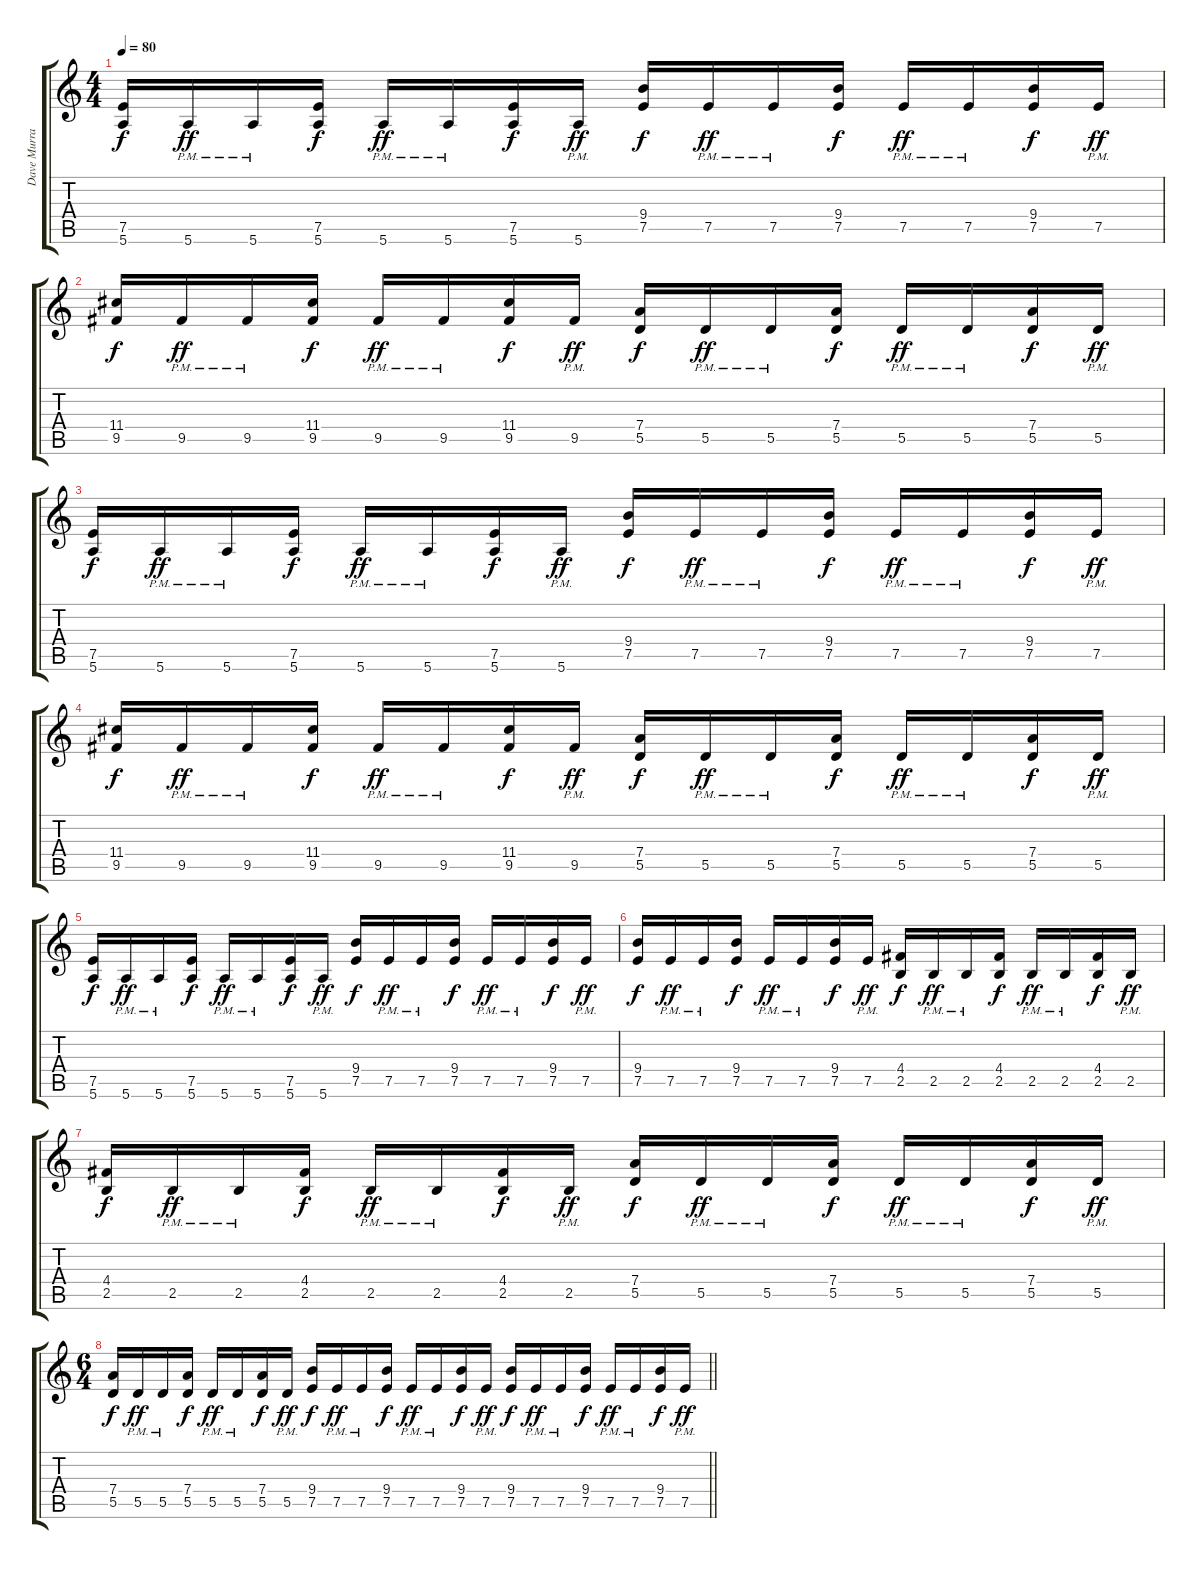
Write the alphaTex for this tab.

\track ("Dave Murray" "Dave Murra") {instrument distortionguitar}
\staff {score tabs}
\tuning (E4 B3 G3 D3 A2 E2) {hide}
\ts (4 4)
\tempo 80
\clef g2
\ks c
(7.5 5.6).16{dy f} 5.6{pm}.16{dy ff} 5.6{pm}.16 (7.5 5.6).16{dy f} 5.6{pm}.16{dy ff} 5.6{pm}.16 (7.5 5.6).16{dy f} 5.6{pm}.16{dy ff} (9.4 7.5).16{dy f} 7.5{pm}.16{dy ff} 7.5{pm}.16 (9.4 7.5).16{dy f} 7.5{pm}.16{dy ff} 7.5{pm}.16 (9.4 7.5).16{dy f} 7.5{pm}.16{dy ff} |
(11.4 9.5).16{dy f} 9.5{pm}.16{dy ff} 9.5{pm}.16 (11.4 9.5).16{dy f} 9.5{pm}.16{dy ff} 9.5{pm}.16 (11.4 9.5).16{dy f} 9.5{pm}.16{dy ff} (7.4 5.5).16{dy f} 5.5{pm}.16{dy ff} 5.5{pm}.16 (7.4 5.5).16{dy f} 5.5{pm}.16{dy ff} 5.5{pm}.16 (7.4 5.5).16{dy f} 5.5{pm}.16{dy ff} |
(7.5 5.6).16{dy f} 5.6{pm}.16{dy ff} 5.6{pm}.16 (7.5 5.6).16{dy f} 5.6{pm}.16{dy ff} 5.6{pm}.16 (7.5 5.6).16{dy f} 5.6{pm}.16{dy ff} (9.4 7.5).16{dy f} 7.5{pm}.16{dy ff} 7.5{pm}.16 (9.4 7.5).16{dy f} 7.5{pm}.16{dy ff} 7.5{pm}.16 (9.4 7.5).16{dy f} 7.5{pm}.16{dy ff} |
(11.4 9.5).16{dy f} 9.5{pm}.16{dy ff} 9.5{pm}.16 (11.4 9.5).16{dy f} 9.5{pm}.16{dy ff} 9.5{pm}.16 (11.4 9.5).16{dy f} 9.5{pm}.16{dy ff} (7.4 5.5).16{dy f} 5.5{pm}.16{dy ff} 5.5{pm}.16 (7.4 5.5).16{dy f} 5.5{pm}.16{dy ff} 5.5{pm}.16 (7.4 5.5).16{dy f} 5.5{pm}.16{dy ff} |
(7.5 5.6).16{dy f} 5.6{pm}.16{dy ff} 5.6{pm}.16 (7.5 5.6).16{dy f} 5.6{pm}.16{dy ff} 5.6{pm}.16 (7.5 5.6).16{dy f} 5.6{pm}.16{dy ff} (9.4 7.5).16{dy f} 7.5{pm}.16{dy ff} 7.5{pm}.16 (9.4 7.5).16{dy f} 7.5{pm}.16{dy ff} 7.5{pm}.16 (9.4 7.5).16{dy f} 7.5{pm}.16{dy ff} |
(9.4 7.5).16{dy f} 7.5{pm}.16{dy ff} 7.5{pm}.16 (9.4 7.5).16{dy f} 7.5{pm}.16{dy ff} 7.5{pm}.16 (9.4 7.5).16{dy f} 7.5{pm}.16{dy ff} (4.4 2.5).16{dy f} 2.5{pm}.16{dy ff} 2.5{pm}.16 (4.4 2.5).16{dy f} 2.5{pm}.16{dy ff} 2.5{pm}.16 (4.4 2.5).16{dy f} 2.5{pm}.16{dy ff} |
(4.4 2.5).16{dy f} 2.5{pm}.16{dy ff} 2.5{pm}.16 (4.4 2.5).16{dy f} 2.5{pm}.16{dy ff} 2.5{pm}.16 (4.4 2.5).16{dy f} 2.5{pm}.16{dy ff} (7.4 5.5).16{dy f} 5.5{pm}.16{dy ff} 5.5{pm}.16 (7.4 5.5).16{dy f} 5.5{pm}.16{dy ff} 5.5{pm}.16 (7.4 5.5).16{dy f} 5.5{pm}.16{dy ff} |
\ts (6 4)
\barLineRight lightlight
(7.4 5.5).16{dy f} 5.5{pm}.16{dy ff} 5.5{pm}.16 (7.4 5.5).16{dy f} 5.5{pm}.16{dy ff} 5.5{pm}.16 (7.4 5.5).16{dy f} 5.5{pm}.16{dy ff} (9.4 7.5).16{dy f} 7.5{pm}.16{dy ff} 7.5{pm}.16 (9.4 7.5).16{dy f} 7.5{pm}.16{dy ff} 7.5{pm}.16 (9.4 7.5).16{dy f} 7.5{pm}.16{dy ff} (9.4 7.5).16{dy f} 7.5{pm}.16{dy ff} 7.5{pm}.16 (9.4 7.5).16{dy f} 7.5{pm}.16{dy ff} 7.5{pm}.16 (9.4 7.5).16{dy f} 7.5{pm}.16{dy ff}
